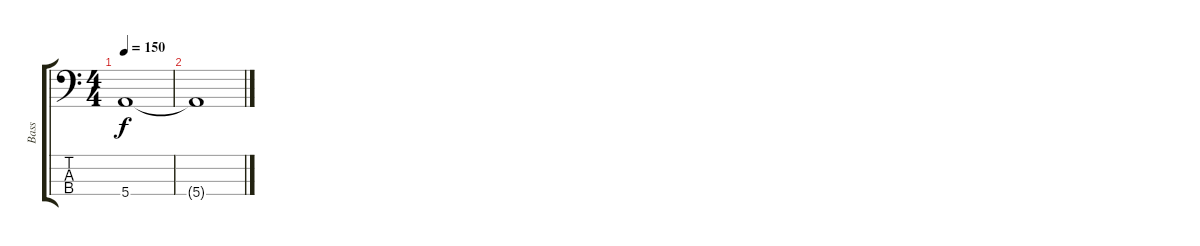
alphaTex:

\track ("Bass" "Bass") {instrument electricbasspick}
\staff {score tabs}
\tuning (G2 D2 A1 E1) {hide}
\ts (4 4)
\tempo 150
\clef f4
\ks c
5.4{t}.1{dy f volume 0} |
5.4{t}.1
